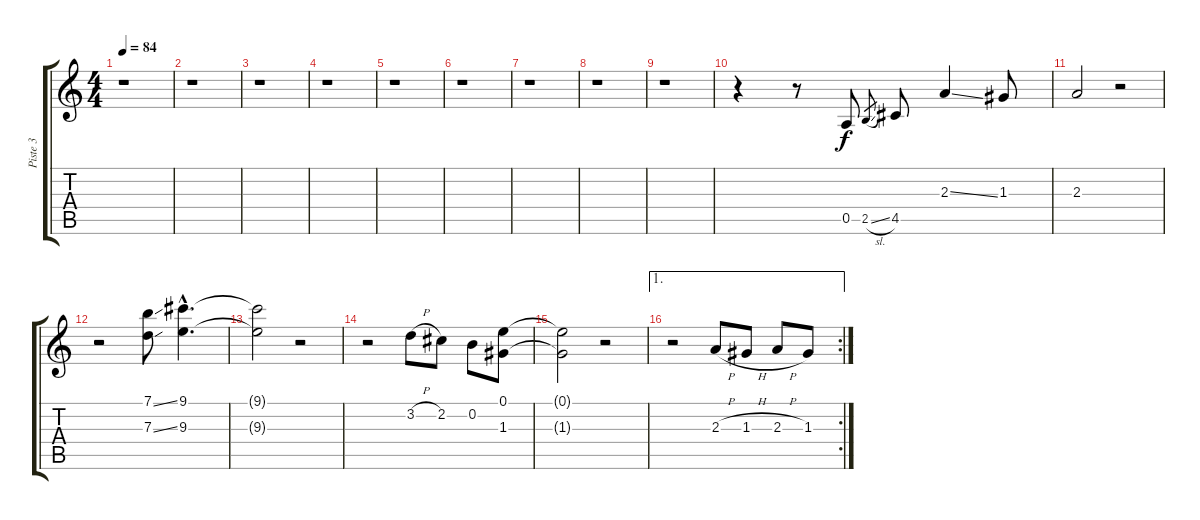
\track ("Piste 3" "Piste 3") {instrument electricguitarclean}
\staff {score tabs}
\tuning (E4 B3 G3 D3 A2 E2) {hide}
\ts (4 4)
\tempo 84
\clef g2
\ks c
r.1{dy f} |
r.1 |
r.1 |
r.1 |
r.1 |
r.1 |
r.1 |
r.1 |
r.1 |
r.4 r.8 0.5.8 2.5{sl}.8{gr} 4.5.8 2.3{ss}.4 1.3.8 |
2.3.2 r.2 |
r.2 (7.1{ss} 7.3{ss}).8 (9.1{hac} 9.3{hac}).4{d} |
(9.1{t} 9.3{t}).2 r.2 |
r.2 3.2{h}.8 2.2.8 0.2.8 (0.1 1.3).8 |
(0.1{t} 1.3{t}).2 r.2 |
\ae 1
\rc 2
r.2 2.3{h}.8 1.3{h}.8 2.3{h}.8 1.3.8
